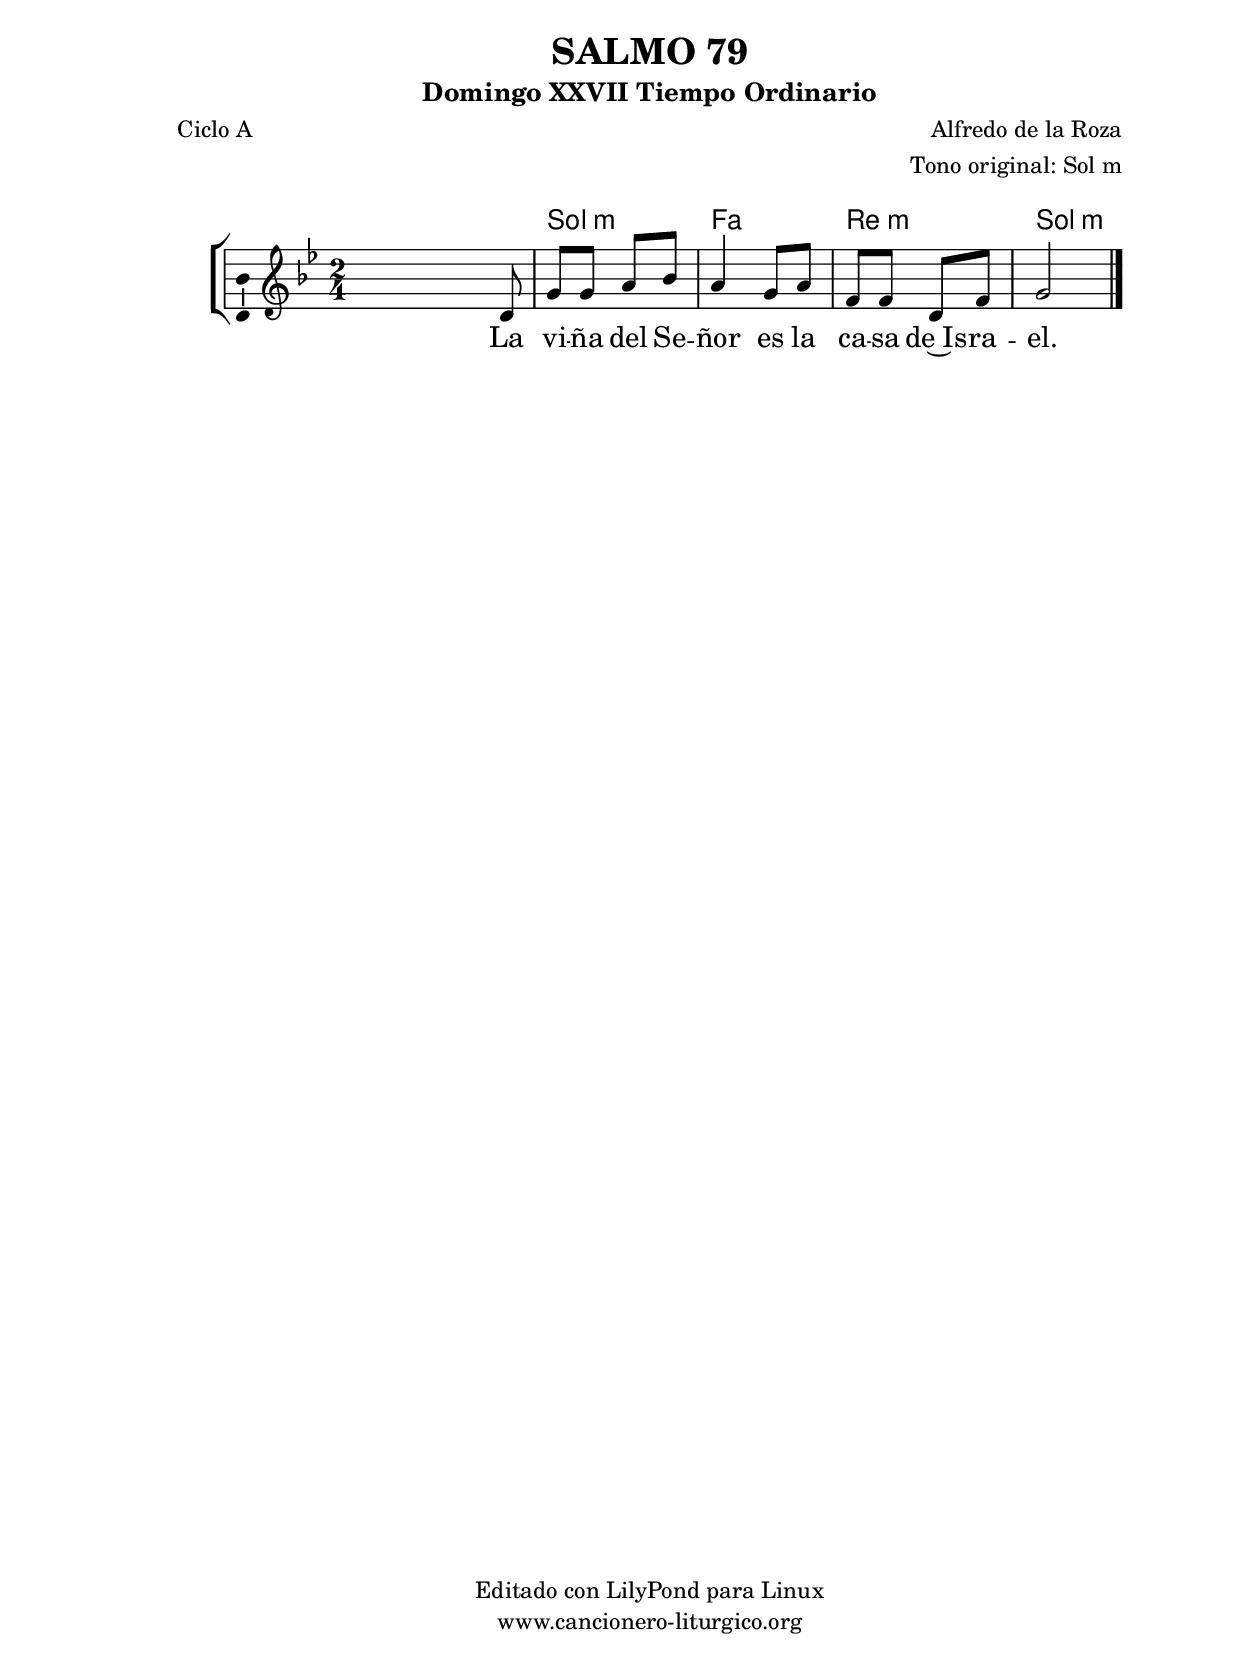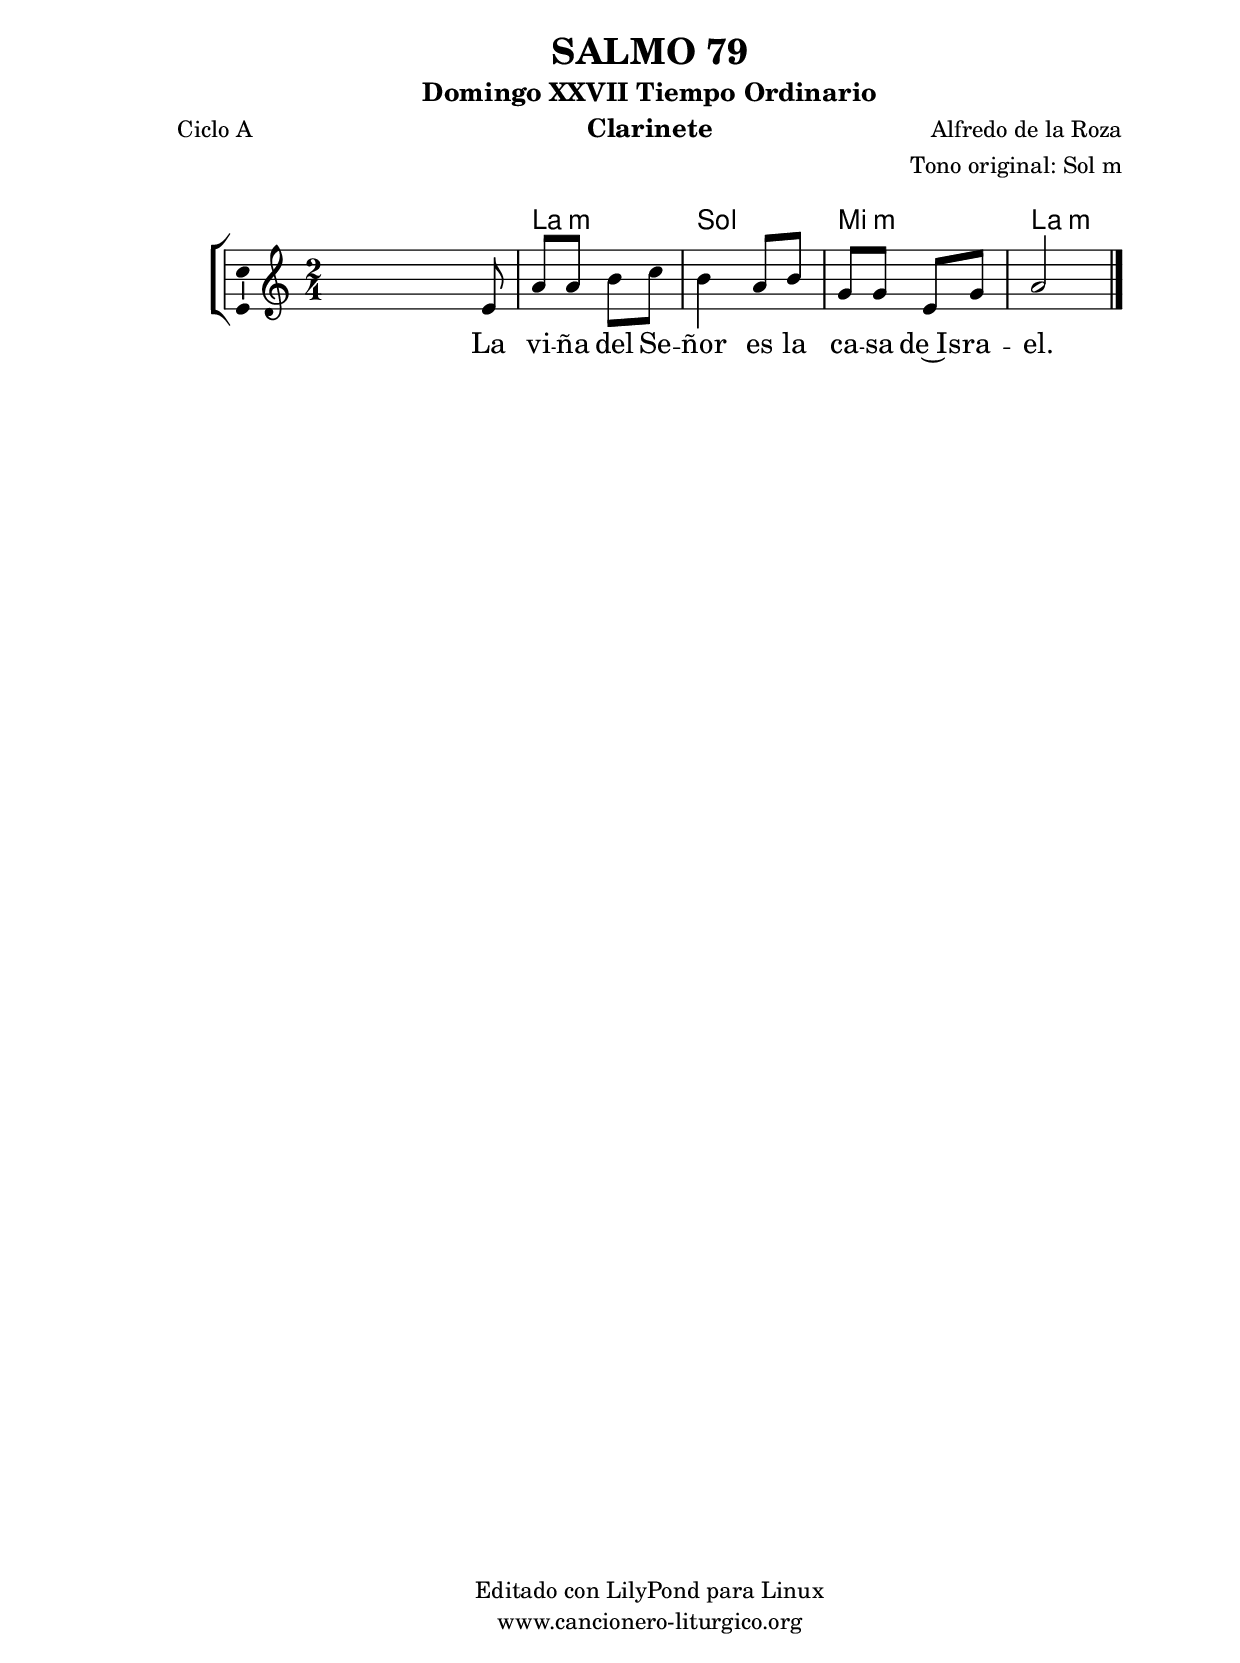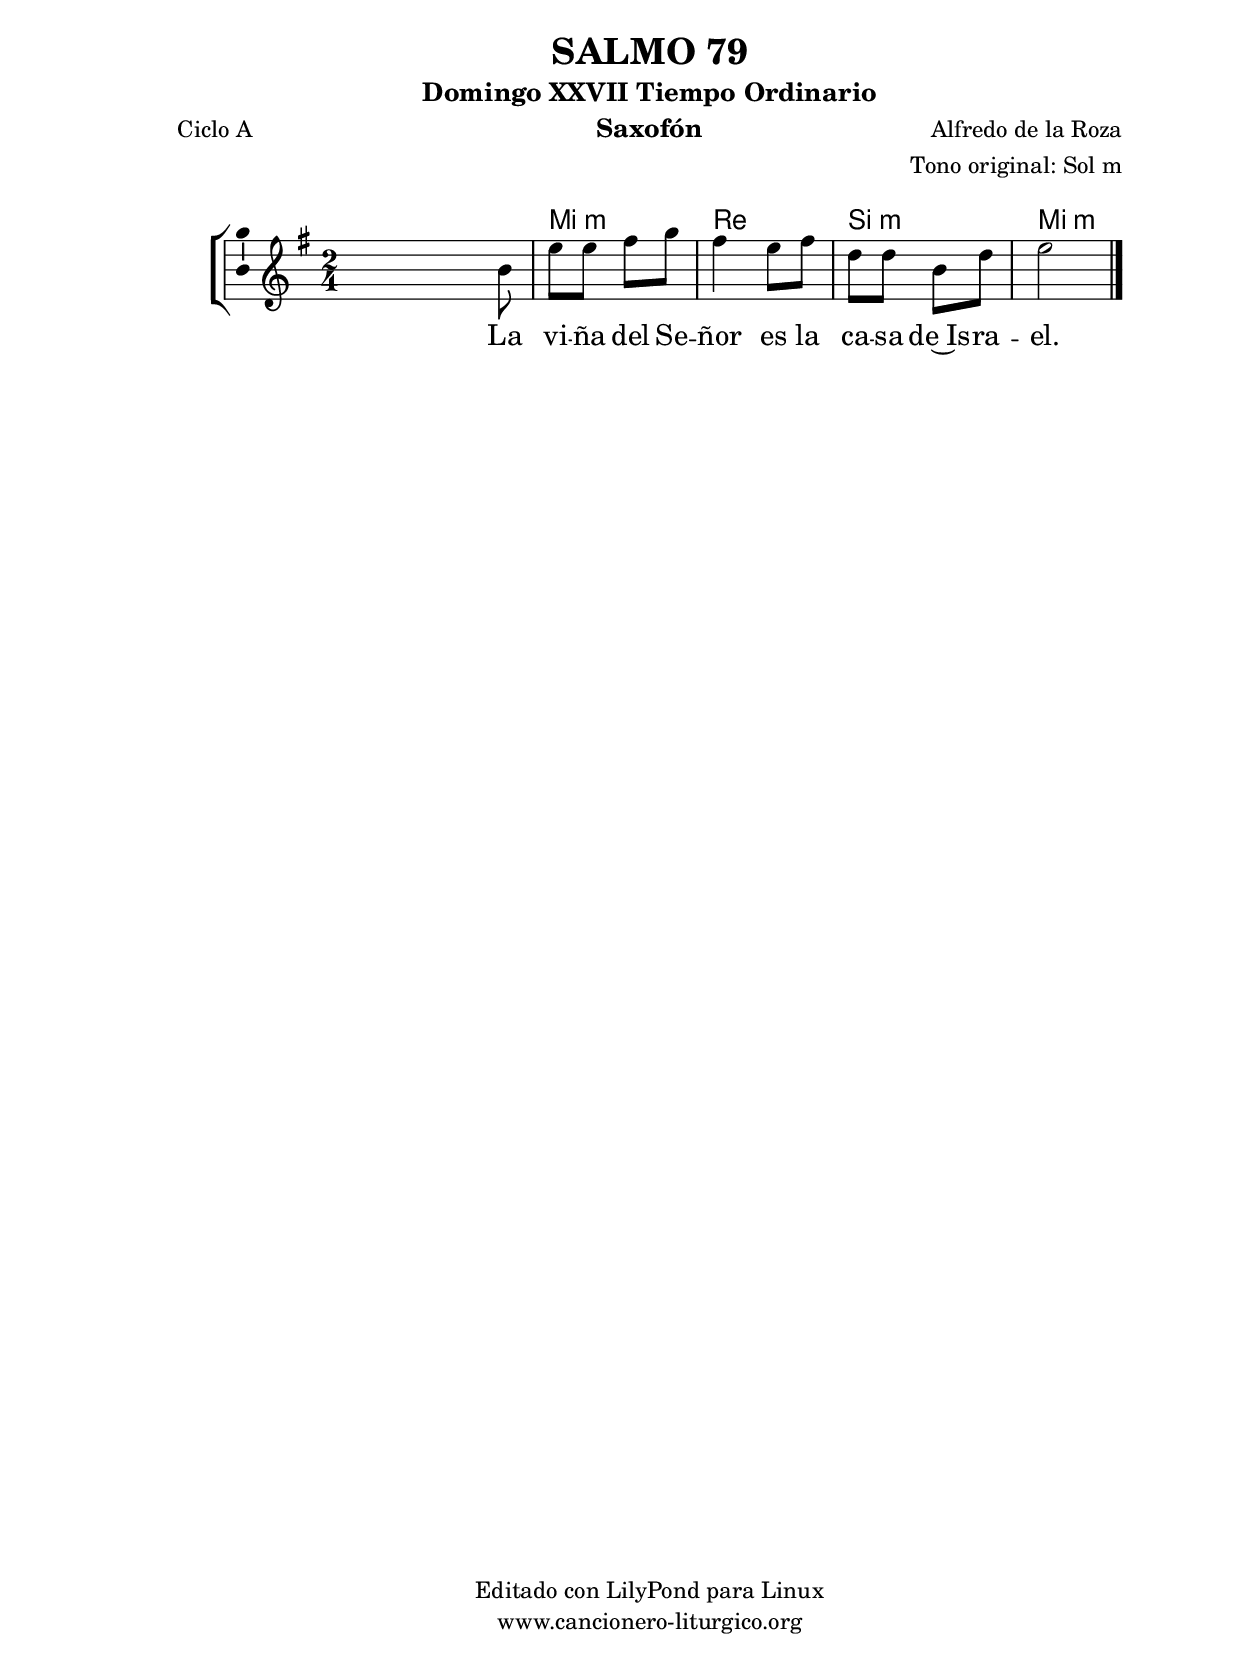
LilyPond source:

%
%para convertir .midi en .wav:
%timidity filename.midi -Ow -o finename.wav
%
%
%Para convertir de .wav a .mp3:
%lame -h -m j filename.wav
%
%
%para escuchar el midi:
%timidity nombrefichero.midi
%


%versión de lilypond para la que se ha escrito esta partitura:
\version "2.16.0"

	%Tamaño papel
	#(set-default-paper-size "a4")
	%Tamaño partitura
	#(set-global-staff-size 20)
	%No responde al pulsar sobre una nota
	#(ly:set-option 'point-and-click #f)

%parámetros del encabezamiento:
\header {
	title = "SALMO 79"
	subtitle = "Domingo XXVII Tiempo Ordinario"
	composer = "Alfredo de la Roza"
	poet = "Ciclo A"
	meter = ""
	arranger = "Tono original: Sol m"
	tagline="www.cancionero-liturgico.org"
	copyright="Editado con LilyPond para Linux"
	}

%parámetros asociados al papel:
\paper  {
	oddHeaderMarkup = \markup {\fill-line { \on-the-fly #not-first-page \fromproperty #'header:title \on-the-fly #not-first-page \fromproperty #'header:composer }}
	evenHeaderMarkup = \markup {\fill-line { \fromproperty #'header:composer \fromproperty #'header:title }}
	#(set-paper-size "a4")
	print-page-number = ##f
	first-page-number = 1
	print-first-page-number = ##f
%	head-separation = 3.0 \cm
	top-margin = 2.0 \cm
	bottom-margin = 0.5\cm
%%%	bottom-margin = -1.0\cm
	left-margin = 3.0 \cm
	line-width = 16.0 \cm 
	indent = 8\mm
	interscoreline = 2.\mm
	between-system-space = 15\mm
%	para que las partituras no llenen la hoja:
	ragged-bottom = ##t
%	idem para la última hoja:
	ragged-last-bottom = ##f
%	para que las partituras llenen el ancho del papel:
	ragged-last = ##f
	after-title-space = 2.5 \cm
%page-count=1
%system-count=8

	%Flexible Vertical Spacing
%	markup-markup-spacing =
%	#'((basic-distance . 15) (minimum-distance . 15) (padding . 3))
	markup-system-spacing =
	#'((basic-distance . 15) (minimum-distance . 15) (padding . 3))
	system-system-spacing =
	#'((basic-distance . 15) (minimum-distance . 15) (padding . 3))
	score-system-spacing =
	#'((basic-distance . 15) (minimum-distance . 15) (padding . 5))
%	top-system-spacing = % header
%	#'((basic-distance . 8) (minimum-distance . 0) (padding . 3))
%	top-markup-spacing =
%	#'((basic-distance . 20) (minimum-distance . 20) (padding . 3))
	last-bottom-spacing = % footer
	#'((basic-distance . 5) (minimum-distance . 5) (padding . 3))
%	score-markup-spacing =
%	#'((basic-distance . 16) (minimum-distance . 13) (padding . 3))

	}


%parámetros que afectan a toda la partitura:
global =  {
	%clave de sol (G):
	\clef G
	%armadura:
%	\transpose ees c
	\key g \minor
	\tempo 4=80
	\set Score.tempoHideNote = ##t
	}


acordes = {
	\italianChords
	\chordmode {
%	\transpose ees c
{

s2
g2:m f d:m g:m

	}
	}
}

melodia = 
%\transpose ees c
{
	\relative c'{
	\time 2/4
%	\partial 4*1

s4 s8 d8
g8 g a bes
a4 g8 a
f8 f d f
g2

	\bar "|."
	}
	}


texto = \lyricmode {
La vi -- ña del Se -- ñor es la ca -- sa de~Is -- ra -- el.
	}


acordesStaff = \context ChordNames = acordesStaff <<
	\set chordChanges = ##t
	\acordes
	>>


vozStaff = \context Voice = vozStaff
\with {\consists "Ambitus_engraver"}
<<
%	\set Staff.instrumentName = ""
%	\set Staff.shortInstrumentName = ""
%	\set Staff.midiInstrument = #"clarinet"
%	\set Staff.midiInstrument = #"cello"
%	\set Staff.midiInstrument = #"flute"
	\set Staff.midiInstrument = #"electric guitar (jazz)"
%	\set Staff.midiInstrument = #"english horn"
%	\set Staff.midiInstrument = #"violin"
%	\set Staff.midiInstrument = #"glockenspiel"
	\set Staff.midiMinimumVolume = #0.7
	\set Staff.midiMaximumVolume = #0.9
	\global
	\melodia
	>>


textoStaff = \context Lyrics = textoStaff <<
	\lyricsto vozStaff \texto
	>>

\book {
	\score {
		\context ChoirStaff {
			\override StaffGroup.SystemStartBracket #'collapse-height = #1
			\override Score.SystemStartBar #'collapse-height = #1
			<<
			\acordesStaff
			\vozStaff
			\textoStaff
			>>
			}
		\layout {
	    		\context {
				\Lyrics
				\override LyricText #'font-size = #2
				}
	   		 \context {
				\Score
				%fontSize = #3
				\override StaffSymbol #'staff-space = #(magstep +3)
				%\override Beam #'thickness = #0.55
				%\override SpacingSpanner #'spacing-increment = #1.0
				%\override Slur #'height-limit = #1.5
				}
			}
		}
	\score {
		\unfoldRepeats
		\context ChoirStaff {
			<<
			\acordesStaff
			\vozStaff
			>>
			}
		\midi {
	  		\context {
	  			\Score
				tempoWholesPerMinute = #(ly:make-moment 70 4)
				}
			}
		}
	}

%Partitura para clarinete
#(define output-suffix "C")
\book {
	\header{
		instrument = "Clarinete"
		}
	\score {
		\context ChoirStaff {
			\override StaffGroup.SystemStartBracket #'collapse-height = #1
			\override Score.SystemStartBar #'collapse-height = #1
\transpose c d
			<<
			\acordesStaff
			\vozStaff
			\textoStaff
			>>
			}
		\layout {
	    		\context {
				\Lyrics
				\override LyricText #'font-size = #2
				}
	   		 \context {
				\Score
				%fontSize = #3
				\override StaffSymbol #'staff-space = #(magstep +3)
				%\override Beam #'thickness = #0.55
				%\override SpacingSpanner #'spacing-increment = #1.0
				%\override Slur #'height-limit = #1.5
				}
			}
		}
	}

%Partitura para saxofón
#(define output-suffix "S")
\book {
	\header{
		instrument = "Saxofón"
		}
	\score {
		\context ChoirStaff {
			\override StaffGroup.SystemStartBracket #'collapse-height = #1
			\override Score.SystemStartBar #'collapse-height = #1
\transpose c a
			<<
			\acordesStaff
			\vozStaff
			\textoStaff
			>>
			}
		\layout {
	    		\context {
				\Lyrics
				\override LyricText #'font-size = #2
				}
	   		 \context {
				\Score
				%fontSize = #3
				\override StaffSymbol #'staff-space = #(magstep +3)
				%\override Beam #'thickness = #0.55
				%\override SpacingSpanner #'spacing-increment = #1.0
				%\override Slur #'height-limit = #1.5
				}
			}
		}
	}

